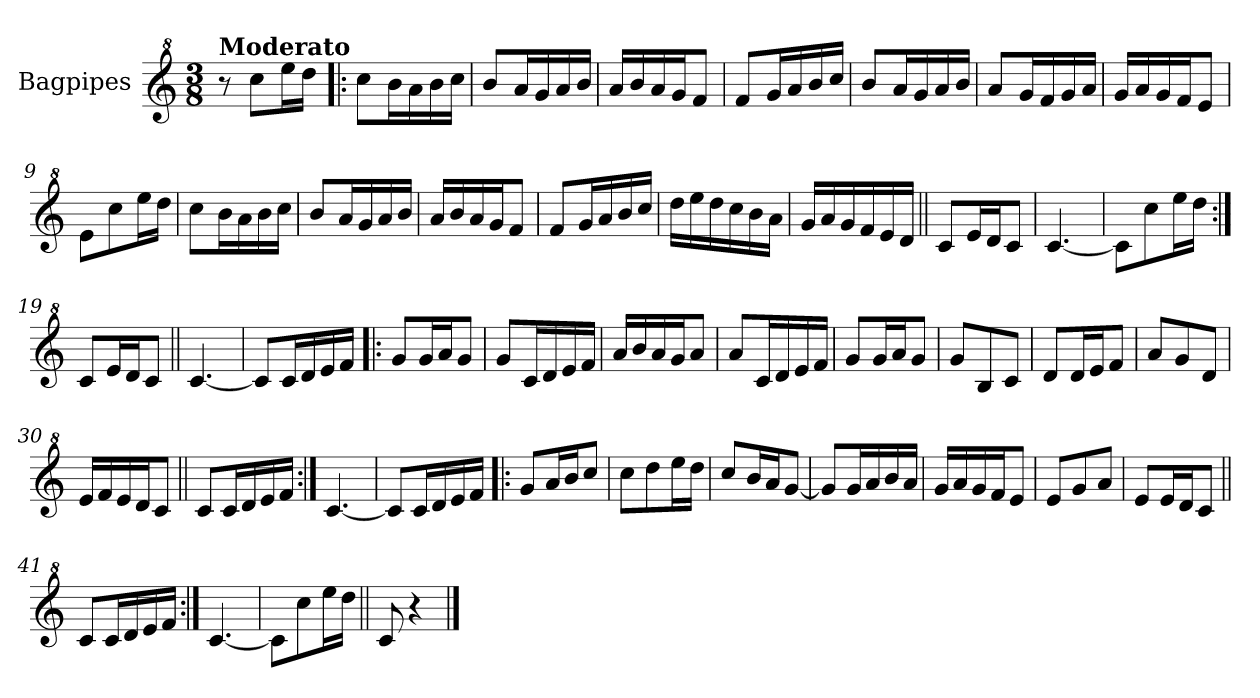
**kern
*part1
*staff1
*I"Bagpipes
*I'Bag
*clefG^2
*k[]
*M3/8
=1
!LO:TX:a:B:t=Moderato
8r
8ccc\L
16eee\L
16ddd\JJ
=2!|:
8ccc\L
16bb\L
16aa\
16bb\
16ccc\JJ
=3
8bb/L
16aa/L
16gg/
16aa/
16bb/JJ
=4
16aa/LL
16bb/
16aa/
16gg/J
8ff/J
=5
8ff/L
16gg/L
16aa/
16bb/
16ccc/JJ
=6
8bb/L
16aa/L
16gg/
16aa/
16bb/JJ
=7
8aa/L
16gg/L
16ff/
16gg/
16aa/JJ
=8
16gg/LL
16aa/
16gg/
16ff/J
8ee/J
!!LO:LB:g=z
=9
8ee\L
8ccc\
16eee\L
16ddd\JJ
=10
8ccc\L
16bb\L
16aa\
16bb\
16ccc\JJ
=11
8bb/L
16aa/L
16gg/
16aa/
16bb/JJ
=12
16aa/LL
16bb/
16aa/
16gg/J
8ff/J
=13
8ff/L
16gg/L
16aa/
16bb/
16ccc/JJ
=14
16ddd\LL
16eee\
16ddd\
16ccc\
16bb\
16aa\JJ
=15
16gg/LL
16aa/
16gg/
16ff/
16ee/
16dd/JJ
=16||
8cc/L
16ee/L
16dd/J
8cc/J
=17
[4.cc/
!!LO:LB:g=z
=18
8cc\L]
8ccc\
16eee\L
16ddd\JJ
=19:|!
8cc/L
16ee/L
16dd/J
8cc/J
=20||
[4.cc/
=21
8cc/L]
16cc/L
16dd/
16ee/
16ff/JJ
=22!|:
8gg/L
16gg/L
16aa/J
8gg/J
=23
8gg/L
16cc/L
16dd/
16ee/
16ff/JJ
=24
16aa/LL
16bb/
16aa/
16gg/J
8aa/J
=25
8aa/L
16cc/L
16dd/
16ee/
16ff/JJ
=26
8gg/L
16gg/L
16aa/J
8gg/J
!!LO:LB:g=z
=27
8gg/L
8b/
8cc/J
=28
8dd/L
16dd/L
16ee/J
8ff/J
=29
8aa/L
8gg/
8dd/J
=30
16ee/LL
16ff/
16ee/
16dd/J
8cc/J
=31||
8cc/L
16cc/L
16dd/
16ee/
16ff/JJ
=32:|!
[4.cc/
=33
8cc/L]
16cc/L
16dd/
16ee/
16ff/JJ
=34!|:
8gg/L
16aa/L
16bb/J
8ccc/J
=35
8ccc\L
8ddd\
16eee\L
16ddd\JJ
=36
8ccc/L
16bb/L
16aa/J
[8gg/J
!!LO:LB:g=z
=37
8gg/L]
16gg/L
16aa/
16bb/
16aa/JJ
=38
16gg/LL
16aa/
16gg/
16ff/J
8ee/J
=39
8ee/L
8gg/
8aa/J
=40
8ee/L
16ee/L
16dd/J
8cc/J
=41||
8cc/L
16cc/L
16dd/
16ee/
16ff/JJ
=42:|!
[4.cc/
=43
8cc\L]
8ccc\
16eee\L
16ddd\JJ
=44||
8cc/
4r
==
*-
